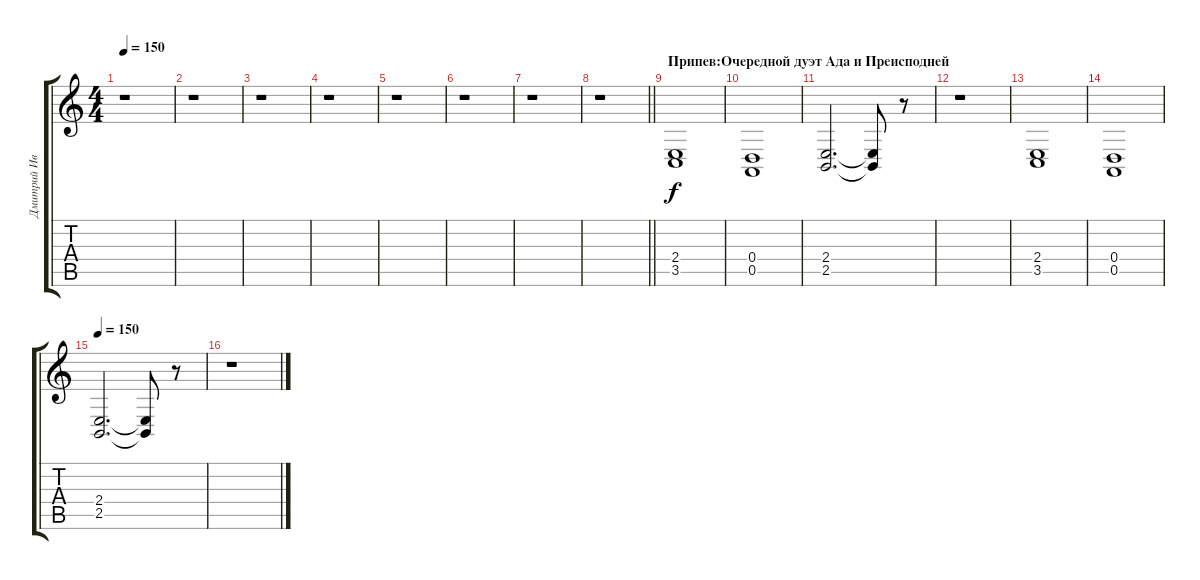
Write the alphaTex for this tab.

\track ("Дмитрий Иванов" "Дмитрий Ив") {instrument stringensemble2}
\staff {score tabs}
\tuning (E4 B3 G3 D3 A2 E2) {hide}
\ts (4 4)
\tempo 150
\clef g2
\ks c
r.1{dy f} |
r.1 |
r.1 |
r.1 |
r.1 |
r.1 |
r.1 |
\barLineRight lightlight
r.1 |
\section ("" "Припев:Очередной дуэт Ада и Преисподней")
(2.4 3.5).1 |
(0.4 0.5).1 |
(2.4 2.5).2{d} (2.4{t} 2.5{t}).8 r.8 |
r.1 |
(2.4 3.5).1 |
(0.4 0.5).1 |
\tempo 150
(2.4 2.5).2{d} (2.4{t} 2.5{t}).8 r.8 |
r.1
